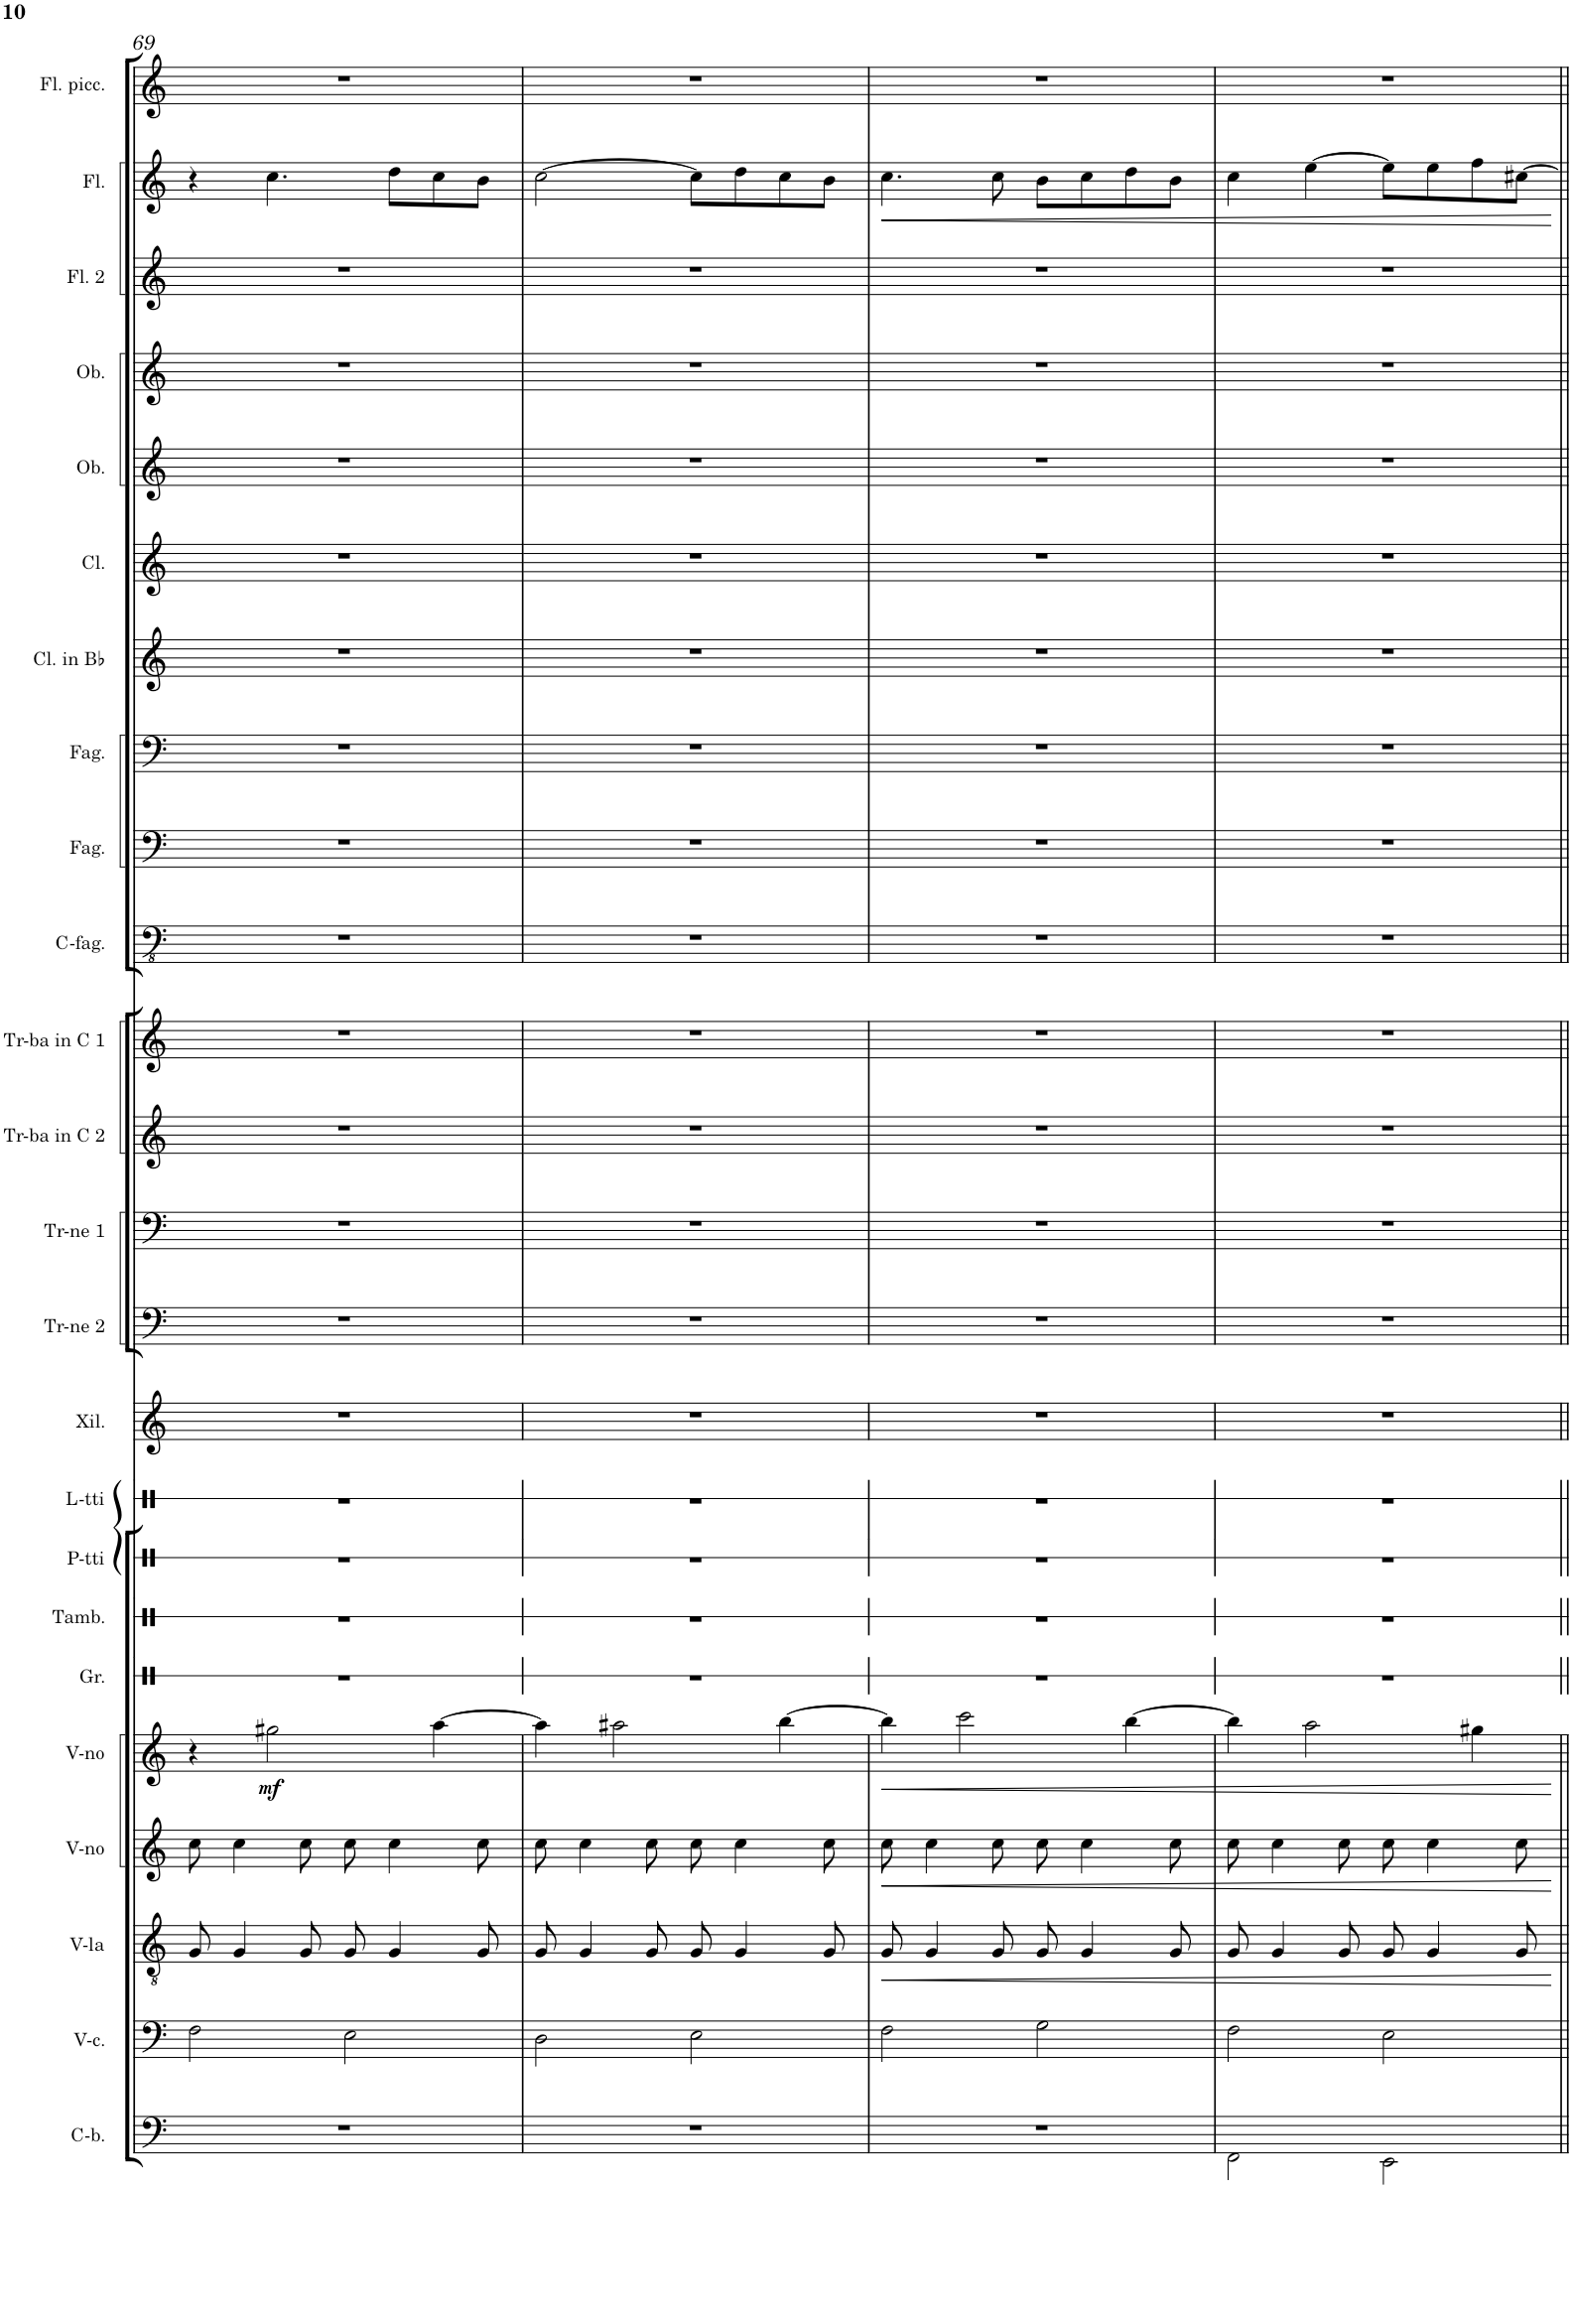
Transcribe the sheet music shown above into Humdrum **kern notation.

**kern	**kern	**kern	**dynam	**kern	**dynam	**kern	**dynam	**kern	**kern	**kern	**kern	**kern	**kern	**kern	**kern	**kern	**kern	**kern	**kern	**kern	**kern	**kern	**kern	**kern	**kern	**dynam	**kern
*part24	*part23	*part22	*part22	*part21	*part21	*part20	*part20	*part19	*part18	*part17	*part16	*part15	*part14	*part13	*part12	*part11	*part10	*part9	*part8	*part7	*part6	*part5	*part4	*part3	*part2	*part2	*part1
*staff24	*staff23	*staff22	*staff22	*staff21	*staff21	*staff20	*staff20	*staff19	*staff18	*staff17	*staff16	*staff15	*staff14	*staff13	*staff12	*staff11	*staff10	*staff9	*staff8	*staff7	*staff6	*staff5	*staff4	*staff3	*staff2	*staff2	*staff1
*I"Contrabbasso	*I"Violoncello	*I"Viola	*	*I"Violino	*	*I"Violino	*	*I"Grancassa	*I"Tamburo	*I"Piatti	*I"Legnetti	*I"Xilofono	*I"Trombone 2	*I"Trombone 1	*I"Tromba in C 2	*I"Tromba in C 1	*I"Controfagotto	*I"Fagotto	*I"Fagotto	*I"Clarinetto in Bb	*I"Clarinetto	*I"Oboe	*I"Oboe	*I"Flauto 2	*I"Flauto	*	*I"Flauto piccolo
*I'C-b.	*I'V-c.	*I'V-la	*	*I'V-no	*	*I'V-no	*	*I'Gr.	*I'Tamb.	*I'P-tti	*I'L-tti	*I'Xil.	*I'Tr-ne 2	*I'Tr-ne 1	*I'Tr-ba in C 2	*I'Tr-ba in C 1	*I'C-fag.	*I'Fag.	*I'Fag.	*I'Cl. in Bb	*I'Cl.	*I'Ob.	*I'Ob.	*I'Fl. 2	*I'Fl.	*	*I'Fl. picc.
!!LO:PB:g=z
*clefF4	*clefF4	*clefGv2	*	*clefG2	*	*clefG2	*	*clefX	*clefX	*clefX	*clefX	*clefG2	*clefF4	*clefF4	*clefG2	*clefG2	*clefFv4	*clefF4	*clefF4	*clefG2	*clefG2	*clefG2	*clefG2	*clefG2	*clefG2	*	*clefG2
*ITrd7c12	*	*	*	*	*	*	*	*	*	*	*	*	*	*	*ITrd1c2	*ITrd1c2	*	*	*	*ITrd1c2	*ITrd1c2	*	*	*	*	*	*ITrd-7c-12
*k[]	*k[]	*k[]	*	*k[]	*	*k[]	*	*k[]	*k[]	*k[]	*k[]	*k[]	*k[]	*k[]	*k[]	*k[]	*k[]	*k[]	*k[]	*k[]	*k[]	*k[]	*k[]	*k[]	*k[]	*	*k[]
*M4/4	*M4/4	*M4/4	*	*M4/4	*	*M4/4	*	*M4/4	*M4/4	*M4/4	*M4/4	*M4/4	*M4/4	*M4/4	*M4/4	*M4/4	*M4/4	*M4/4	*M4/4	*M4/4	*M4/4	*M4/4	*M4/4	*M4/4	*M4/4	*	*M4/4
=69	=69	=69	=69	=69	=69	=69	=69	=69	=69	=69	=69	=69	=69	=69	=69	=69	=69	=69	=69	=69	=69	=69	=69	=69	=69	=69	=69
1r	2F\	8G/	.	8cc\	.	4r	.	1r	1r	1r	1r	1r	1r	1r	1r	1r	1r	1r	1r	1r	1r	1r	1r	1r	4r	.	1r
.	.	4G/	.	4cc\	.	.	.	.	.	.	.	.	.	.	.	.	.	.	.	.	.	.	.	.	.	.	.
!	!	!	!	!	!	!	!LO:DY:b	!	!	!	!	!	!	!	!	!	!	!	!	!	!	!	!	!	!	!	!
.	.	.	.	.	.	2gg#X\	mf	.	.	.	.	.	.	.	.	.	.	.	.	.	.	.	.	.	4.cc\	.	.
.	.	8G/	.	8cc\	.	.	.	.	.	.	.	.	.	.	.	.	.	.	.	.	.	.	.	.	.	.	.
.	2E\	8G/	.	8cc\	.	.	.	.	.	.	.	.	.	.	.	.	.	.	.	.	.	.	.	.	.	.	.
.	.	4G/	.	4cc\	.	.	.	.	.	.	.	.	.	.	.	.	.	.	.	.	.	.	.	.	8dd\L	.	.
.	.	.	.	.	.	[4aa\	.	.	.	.	.	.	.	.	.	.	.	.	.	.	.	.	.	.	8cc\	.	.
.	.	8G/	.	8cc\	.	.	.	.	.	.	.	.	.	.	.	.	.	.	.	.	.	.	.	.	8b\J	.	.
=70	=70	=70	=70	=70	=70	=70	=70	=70	=70	=70	=70	=70	=70	=70	=70	=70	=70	=70	=70	=70	=70	=70	=70	=70	=70	=70	=70
1r	2D\	8G/	.	8cc\	.	4aa\]	.	1r	1r	1r	1r	1r	1r	1r	1r	1r	1r	1r	1r	1r	1r	1r	1r	1r	[2cc\	.	1r
.	.	4G/	.	4cc\	.	.	.	.	.	.	.	.	.	.	.	.	.	.	.	.	.	.	.	.	.	.	.
.	.	.	.	.	.	2aa#X\	.	.	.	.	.	.	.	.	.	.	.	.	.	.	.	.	.	.	.	.	.
.	.	8G/	.	8cc\	.	.	.	.	.	.	.	.	.	.	.	.	.	.	.	.	.	.	.	.	.	.	.
.	2E\	8G/	.	8cc\	.	.	.	.	.	.	.	.	.	.	.	.	.	.	.	.	.	.	.	.	8cc\L]	.	.
.	.	4G/	.	4cc\	.	.	.	.	.	.	.	.	.	.	.	.	.	.	.	.	.	.	.	.	8dd\	.	.
.	.	.	.	.	.	[4bb\	.	.	.	.	.	.	.	.	.	.	.	.	.	.	.	.	.	.	8cc\	.	.
.	.	8G/	.	8cc\	.	.	.	.	.	.	.	.	.	.	.	.	.	.	.	.	.	.	.	.	8b\J	.	.
=71	=71	=71	=71	=71	=71	=71	=71	=71	=71	=71	=71	=71	=71	=71	=71	=71	=71	=71	=71	=71	=71	=71	=71	=71	=71	=71	=71
!	!	!	!LO:HP:b	!	!LO:HP:b	!	!LO:HP:b	!	!	!	!	!	!	!	!	!	!	!	!	!	!	!	!	!	!	!LO:HP:b	!
1r	2F\	8G/	<	8cc\	<	4bb\]	<	1r	1r	1r	1r	1r	1r	1r	1r	1r	1r	1r	1r	1r	1r	1r	1r	1r	4.cc\	<	1r
.	.	4G/	.	4cc\	.	.	.	.	.	.	.	.	.	.	.	.	.	.	.	.	.	.	.	.	.	.	.
.	.	.	.	.	.	2ccc\	.	.	.	.	.	.	.	.	.	.	.	.	.	.	.	.	.	.	.	.	.
.	.	8G/	.	8cc\	.	.	.	.	.	.	.	.	.	.	.	.	.	.	.	.	.	.	.	.	8cc\	.	.
.	2G\	8G/	.	8cc\	.	.	.	.	.	.	.	.	.	.	.	.	.	.	.	.	.	.	.	.	8b\L	.	.
.	.	4G/	.	4cc\	.	.	.	.	.	.	.	.	.	.	.	.	.	.	.	.	.	.	.	.	8cc\	.	.
.	.	.	.	.	.	[4bb\	.	.	.	.	.	.	.	.	.	.	.	.	.	.	.	.	.	.	8dd\	.	.
.	.	8G/	.	8cc\	.	.	.	.	.	.	.	.	.	.	.	.	.	.	.	.	.	.	.	.	8b\J	.	.
=72	=72	=72	=72	=72	=72	=72	=72	=72	=72	=72	=72	=72	=72	=72	=72	=72	=72	=72	=72	=72	=72	=72	=72	=72	=72	=72	=72
2FF\	2F\	8G/	.	8cc\	.	4bb\]	.	1r	1r	1r	1r	1r	1r	1r	1r	1r	1r	1r	1r	1r	1r	1r	1r	1r	4cc\	.	1r
.	.	4G/	.	4cc\	.	.	.	.	.	.	.	.	.	.	.	.	.	.	.	.	.	.	.	.	.	.	.
.	.	.	.	.	.	2aa\	.	.	.	.	.	.	.	.	.	.	.	.	.	.	.	.	.	.	[4ee\	.	.
.	.	8G/	.	8cc\	.	.	.	.	.	.	.	.	.	.	.	.	.	.	.	.	.	.	.	.	.	.	.
2EE\	2E\	8G/	.	8cc\	.	.	.	.	.	.	.	.	.	.	.	.	.	.	.	.	.	.	.	.	8ee\L]	.	.
.	.	4G/	.	4cc\	.	.	.	.	.	.	.	.	.	.	.	.	.	.	.	.	.	.	.	.	8ee\	.	.
.	.	.	.	.	.	4gg#X\	.	.	.	.	.	.	.	.	.	.	.	.	.	.	.	.	.	.	8ff\	.	.
.	.	8G/	.	8cc\	.	.	.	.	.	.	.	.	.	.	.	.	.	.	.	.	.	.	.	.	[8cc#X\J	.	.
.	.	.	[	.	[	.	[	.	.	.	.	.	.	.	.	.	.	.	.	.	.	.	.	.	.	[	.
=||	=||	=||	=||	=||	=||	=||	=||	=||	=||	=||	=||	=||	=||	=||	=||	=||	=||	=||	=||	=||	=||	=||	=||	=||	=||	=||	=||
*-	*-	*-	*-	*-	*-	*-	*-	*-	*-	*-	*-	*-	*-	*-	*-	*-	*-	*-	*-	*-	*-	*-	*-	*-	*-	*-	*-
